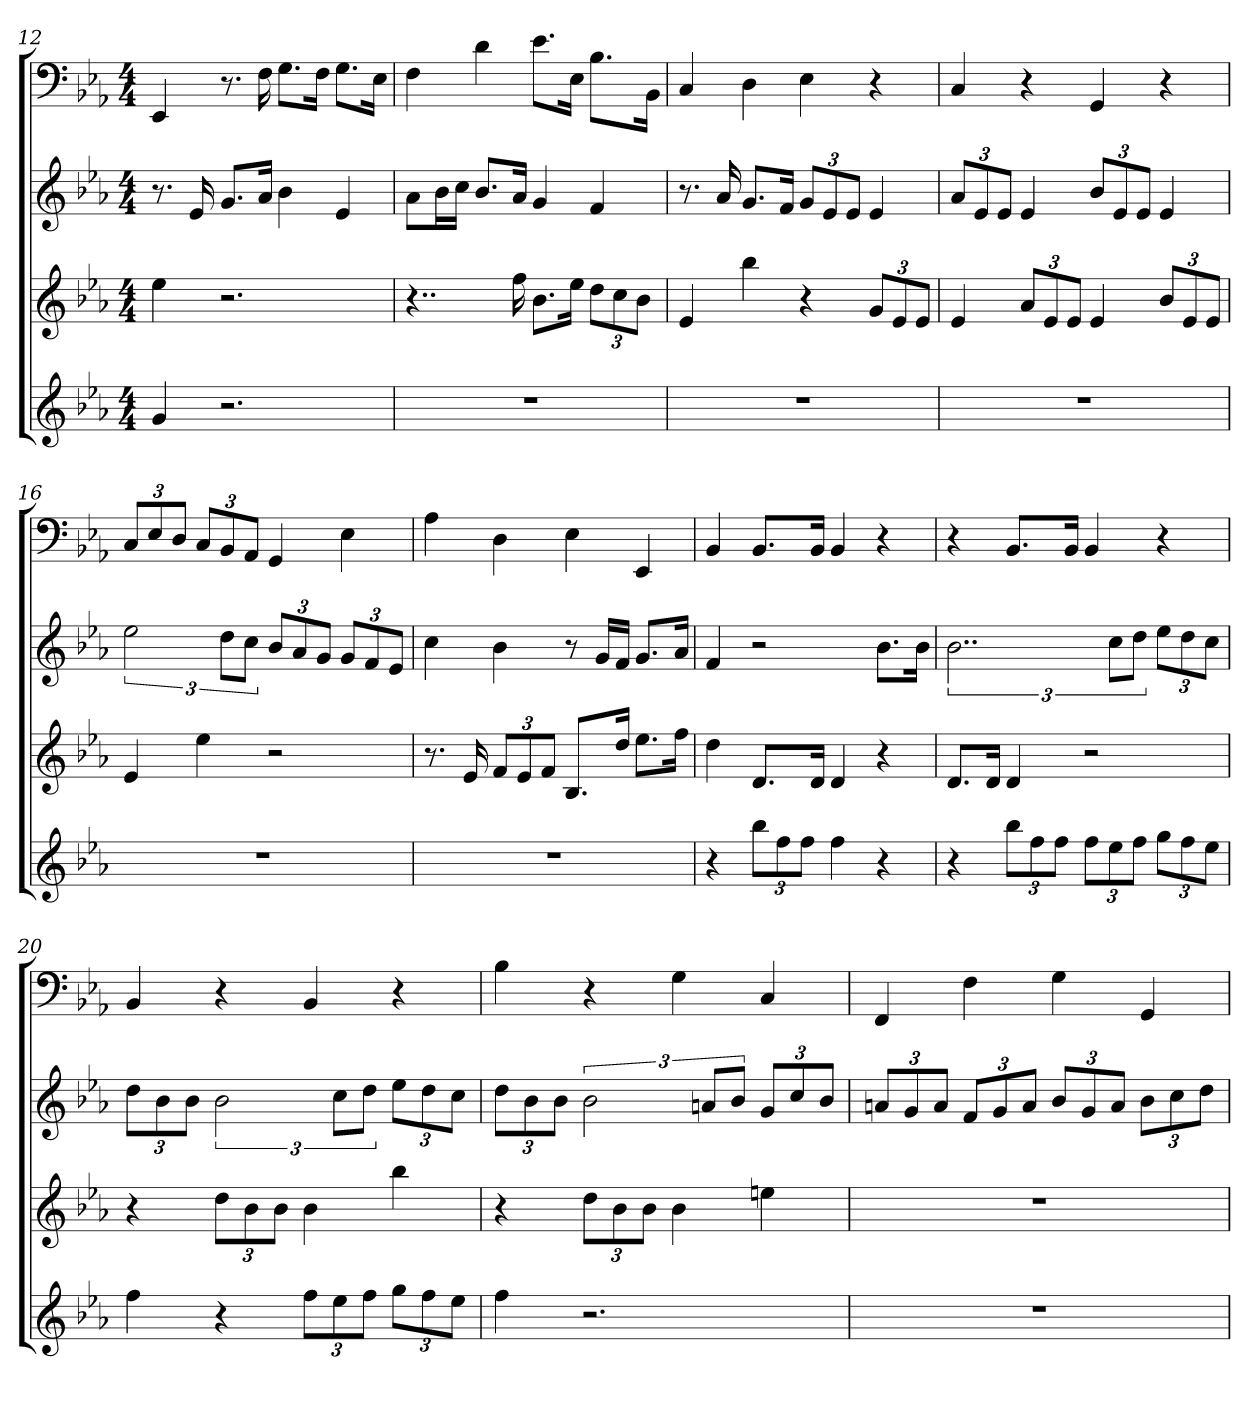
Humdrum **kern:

**kern	**kern	**kern	**kern
*part4	*part3	*part2	*part1
*staff4	*staff3	*staff2	*staff1
*	*	*	*clefF4
*k[b-e-a-]	*k[b-e-a-]	*k[b-e-a-]	*k[b-e-a-]
*E-:	*E-:	*E-:	*E-:
*M4/4	*M4/4	*M4/4	*M4/4
=12	=12	=12	=12
4g	4ee-	8.r	4EE-
.	.	16e-	.
2.r	2.r	8.gL	8.r
.	.	16a-Jk	16F
.	.	4b-	8.G\L
.	.	.	16F\Jk
.	.	4e-	8.G\L
.	.	.	16E-\Jk
=13	=13	=13	=13
1r	4..r	8a-L	4F
.	.	16b-L	.
.	.	16ccJJ	.
.	.	8.b-L	4d
.	16ff	16a-Jk	.
.	8.b-L	4g	8.e-\L
.	16ee-Jk	.	16E-\Jk
.	12ddL	4f	8.B-\L
.	12cc	.	.
.	12b-J	.	.
.	.	.	16BB-\Jk
=14	=14	=14	=14
1r	4e-	8.r	4C
.	.	16a-	.
.	4bb-	8.gL	4D
.	.	16fJk	.
.	4r	12gL	4E-
.	.	12e-	.
.	.	12e-J	.
.	12gL	4e-	4r
.	12e-	.	.
.	12e-J	.	.
=15	=15	=15	=15
1r	4e-	12a-L	4C
.	.	12e-	.
.	.	12e-J	.
.	12a-L	4e-	4r
.	12e-	.	.
.	12e-J	.	.
.	4e-	12b-L	4GG
.	.	12e-	.
.	.	12e-J	.
.	12b-L	4e-	4r
.	12e-	.	.
.	12e-J	.	.
=16	=16	=16	=16
1r	4e-	3ee-	12C/L
.	.	.	12E-/
.	.	.	12D/J
.	4ee-	.	12C/L
.	.	12ddL	12BB-/
.	.	12ccJ	12AA-/J
.	2r	12b-L	4GG
.	.	12a-	.
.	.	12gJ	.
.	.	12gL	4E-
.	.	12f	.
.	.	12e-J	.
=17	=17	=17	=17
1r	8.r	4cc	4A-
.	16e-	.	.
.	12fL	4b-	4D
.	12e-	.	.
.	12fJ	.	.
.	8.B-L	8r	4E-
.	.	16gLL	.
.	16ddJk	16fJJ	.
.	8.ee-L	8.gL	4EE-
.	16ffJk	16a-Jk	.
=18	=18	=18	=18
4r	4dd	4f	4BB-
12bb-L	8.dL	2r	8.BB-/L
12ff	.	.	.
12ffJ	.	.	.
.	16dJk	.	16BB-/Jk
4ff	4d	.	4BB-
4r	4r	8.b-L	4r
.	.	16b-Jk	.
=19	=19	=19	=19
4r	8.dL	3..b-	4r
.	16dJk	.	.
12bb-L	4d	.	8.BB-/L
12ff	.	.	.
12ffJ	.	.	.
.	.	.	16BB-/Jk
12ffL	2r	.	4BB-
12ee-	.	12ccL	.
12ffJ	.	12ddJ	.
12ggL	.	12ee-L	4r
12ff	.	12dd	.
12ee-J	.	12ccJ	.
=20	=20	=20	=20
4ff	4r	12ddL	4BB-
.	.	12b-	.
.	.	12b-J	.
4r	12ddL	3b-	4r
.	12b-	.	.
.	12b-J	.	.
12ffL	4b-	.	4BB-
12ee-	.	12ccL	.
12ffJ	.	12ddJ	.
12ggL	4bb-	12ee-L	4r
12ff	.	12dd	.
12ee-J	.	12ccJ	.
=21	=21	=21	=21
4ff	4r	12ddL	4B-
.	.	12b-	.
.	.	12b-J	.
2.r	12ddL	3b-	4r
.	12b-	.	.
.	12b-J	.	.
.	4b-	.	4G
.	.	12anL	.
.	.	12b-J	.
.	4een	12gL	4C
.	.	12cc	.
.	.	12b-J	.
=22	=22	=22	=22
1r	1r	12anL	4FF
.	.	12g	.
.	.	12aJ	.
.	.	12fL	4F
.	.	12g	.
.	.	12aJ	.
.	.	12b-L	4G
.	.	12g	.
.	.	12aJ	.
.	.	12b-L	4GG
.	.	12cc	.
.	.	12ddJ	.
=	=	=	=
*-	*-	*-	*-
